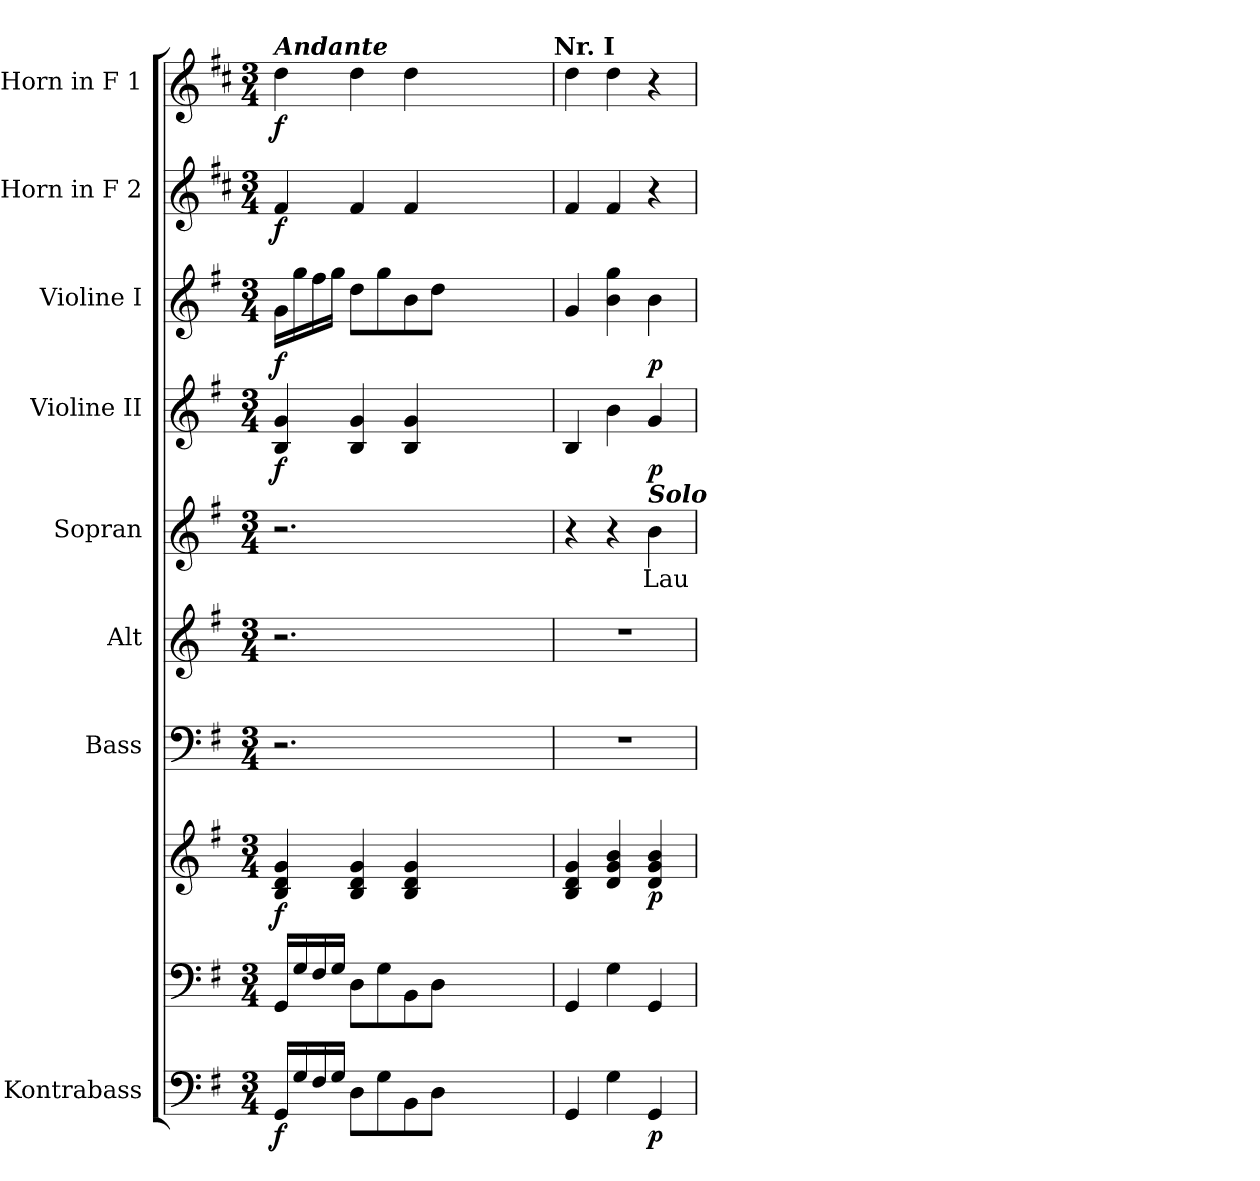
**kern	**dynam	**kern	**kern	**dynam	**kern	**kern	**kern	**text	**kern	**dynam	**kern	**dynam	**kern	**dynam	**kern	**dynam
*part9	*part9	*part8	*part8	*part8	*part7	*part6	*part5	*part5	*part4	*part4	*part3	*part3	*part2	*part2	*part1	*part1
*staff10	*staff10	*staff9	*staff8	*staff8/9	*staff7	*staff6	*staff5	*staff5	*staff4	*staff4	*staff3	*staff3	*staff2	*staff2	*staff1	*staff1
*I"Kontrabass	*	*	*	*	*I"Bass	*I"Alt	*I"Sopran	*	*I"Violine II	*	*I"Violine I	*	*I"Horn in F 2	*	*I"Horn in F 1	*
*I'Kb.	*	*	*	*	*I'B.	*I'A.	*I'S.	*	*I'Vl. II	*	*I'Vl. I	*	*	*	*	*
*clefF4	*	*clefF4	*clefG2	*	*clefF4	*clefG2	*clefG2	*	*clefG2	*	*clefG2	*	*clefG2	*	*clefG2	*
*ITrd7c12	*	*	*	*	*	*	*	*	*	*	*	*	*ITrd4c7	*	*ITrd4c7	*
*k[f#]	*	*k[f#]	*k[f#]	*	*k[f#]	*k[f#]	*k[f#]	*	*k[f#]	*	*k[f#]	*	*k[f#]	*	*k[f#]	*
*G:	*	*G:	*G:	*	*G:	*G:	*G:	*	*G:	*	*G:	*	*G:	*	*G:	*
*M3/4	*	*M3/4	*M3/4	*	*M3/4	*M3/4	*M3/4	*	*M3/4	*	*M3/4	*	*M3/4	*	*M3/4	*
=1	=1	=1	=1	=1	=1	=1	=1	=1	=1	=1	=1	=1	=1	=1	=1	=1
!	!	!	!	!	!	!	!	!	!	!	!	!	!	!	!LO:TX:a:Bi:t=Andante	!
!	!LO:DY:b	!	!	!LO:DY:b	!	!	!	!	!	!LO:DY:b	!	!LO:DY:b	!	!LO:DY:b	!	!LO:DY:b
16GGG/LL	f	16GG/LL	4B/ 4d/ 4g/	f	2.r	2.r	2.r	.	4B/ 4g/	f	16g\LL	f	4B/	f	4g\	f
16GG/	.	16G/	.	.	.	.	.	.	.	.	16gg\	.	.	.	.	.
16FF#/	.	16F#/	.	.	.	.	.	.	.	.	16ff#\	.	.	.	.	.
16GG/JJ	.	16G/JJ	.	.	.	.	.	.	.	.	16gg\JJ	.	.	.	.	.
8DD\L	.	8D\L	4B/ 4d/ 4g/	.	.	.	.	.	4B/ 4g/	.	8dd\L	.	4B/	.	4g\	.
8GG\	.	8G\	.	.	.	.	.	.	.	.	8gg\	.	.	.	.	.
8BBB\	.	8BB\	4B/ 4d/ 4g/	.	.	.	.	.	4B/ 4g/	.	8b\	.	4B/	.	4g\	.
8DD\J	.	8D\J	.	.	.	.	.	.	.	.	8dd\J	.	.	.	.	.
1ryy	.	1ryy	1ryy	.	1ryy	1ryy	1ryy	.	1ryy	.	1ryy	.	1ryy	.	1ryy	.
!	!	!	!	!	!	!	!	!	!	!	!	!	!	!	!LO:TX:a:B:t=Nr. I	!
=2	=2	=2	=2	=2	=2	=2	=2	=2	=2	=2	=2	=2	=2	=2	=2	=2
4GGG/	.	4GG/	4B/ 4d/ 4g/	.	2.r	2.r	4r	.	4B/	.	4g/	.	4B/	.	4g\	.
4GG\	.	4G\	4d/ 4g/ 4b/	.	.	.	4r	.	4b\	.	4b\ 4gg\	.	4B/	.	4g\	.
!	!	!	!	!	!	!	!LO:TX:a:Bi:t=Solo	!	!	!	!	!	!	!	!	!
!	!LO:DY:b	!	!	!LO:DY:b	!	!	!	!LO:LY:b	!	!LO:DY:b	!	!LO:DY:b	!	!	!	!
4GGG/	p	4GG/	4d/ 4g/ 4b/	p	.	.	4b\	Lau-	4g/	p	4b\	p	4r	.	4r	.
=	=	=	=	=	=	=	=	=	=	=	=	=	=	=	=	=
*-	*-	*-	*-	*-	*-	*-	*-	*-	*-	*-	*-	*-	*-	*-	*-	*-
